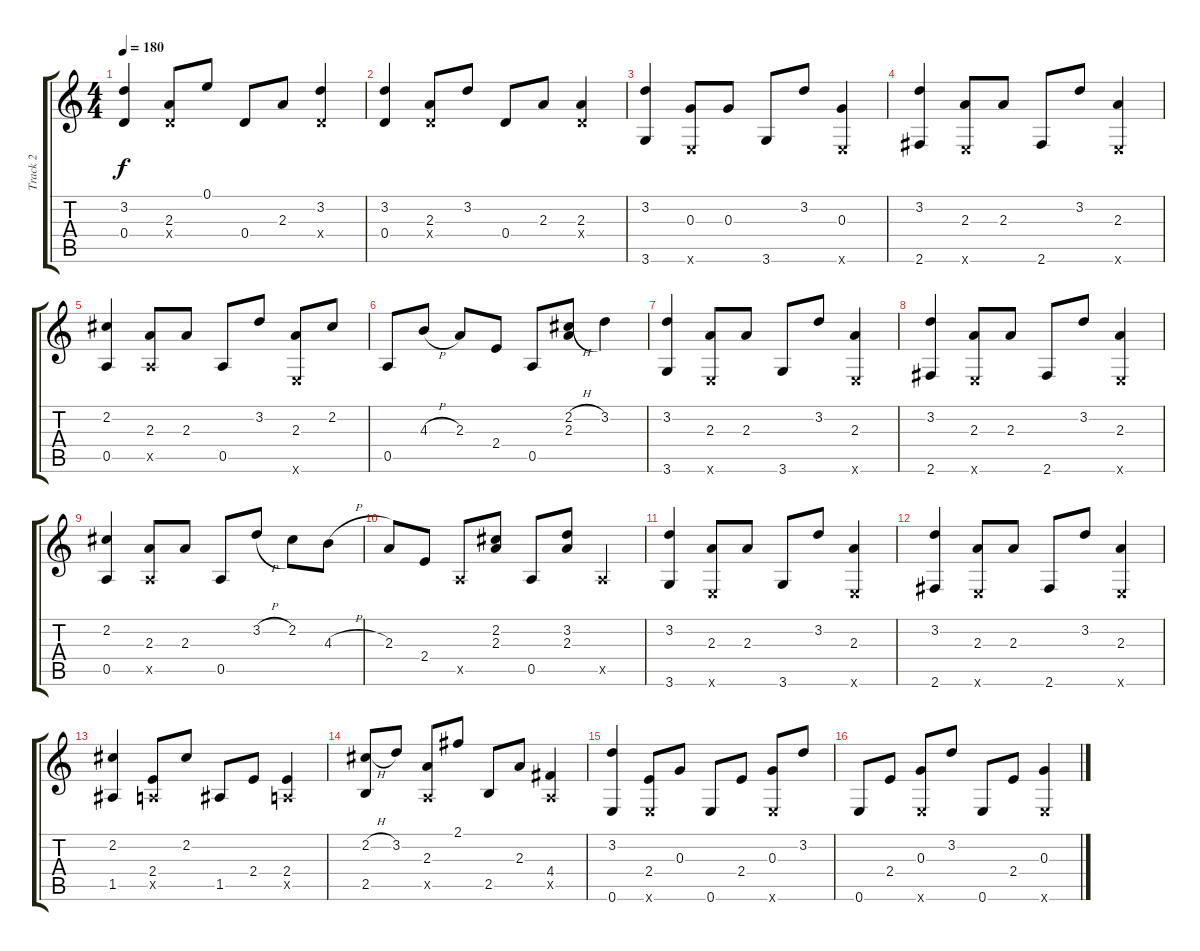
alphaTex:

\track ("Track 2" "Track 2") {instrument acousticguitarsteel}
\staff {score tabs}
\tuning (E4 B3 G3 D3 A2 E2) {hide}
\ts (4 4)
\tempo 180
\clef g2
\ks c
(3.2 0.4).4{dy f} (2.3 0.4{x}).8 0.1.8 0.4.8 2.3.8 (3.2 0.4{x}).4 |
(3.2 0.4).4 (2.3 0.4{x}).8 3.2.8 0.4.8 2.3.8 (2.3 0.4{x}).4 |
(3.2 3.6).4 (0.3 0.6{x}).8 0.3.8 3.6.8 3.2.8 (0.3 0.6{x}).4 |
(3.2 2.6).4 (2.3 0.6{x}).8 2.3.8 2.6.8 3.2.8 (2.3 0.6{x}).4 |
(2.2 0.5).4 (2.3 0.5{x}).8 2.3.8 0.5.8 3.2.8 (2.3 0.6{x}).8 2.2.8 |
0.5.8 4.3{h}.8 2.3.8 2.4.8 0.5.8 (2.2{h} 2.3).8 3.2.4 |
(3.2 3.6).4 (2.3 0.6{x}).8 2.3.8 3.6.8 3.2.8 (2.3 0.6{x}).4 |
(3.2 2.6).4 (2.3 0.6{x}).8 2.3.8 2.6.8 3.2.8 (2.3 0.6{x}).4 |
(2.2 0.5).4 (2.3 0.5{x}).8 2.3.8 0.5.8 3.2{h}.8 2.2.8 4.3{h}.8 |
2.3.8 2.4.8 0.5{x}.8 (2.2 2.3).8 0.5.8 (3.2 2.3).8 0.5{x}.4 |
(3.2 3.6).4 (2.3 0.6{x}).8 2.3.8 3.6.8 3.2.8 (2.3 0.6{x}).4 |
(3.2 2.6).4 (2.3 0.6{x}).8 2.3.8 2.6.8 3.2.8 (2.3 0.6{x}).4 |
(2.2 1.5).4 (2.4 0.5{x}).8 2.2.8 1.5.8 2.4.8 (2.4 0.5{x}).4 |
(2.2{h} 2.5).8 3.2.8 (2.3 0.5{x}).8 2.1.8 2.5.8 2.3.8 (4.4 0.5{x}).4 |
(3.2 0.6).4 (2.4 0.6{x}).8 0.3.8 0.6.8 2.4.8 (0.3 0.6{x}).8 3.2.8 |
0.6.8 2.4.8 (0.3 0.6{x}).8 3.2.8 0.6.8 2.4.8 (0.3 0.6{x}).4
